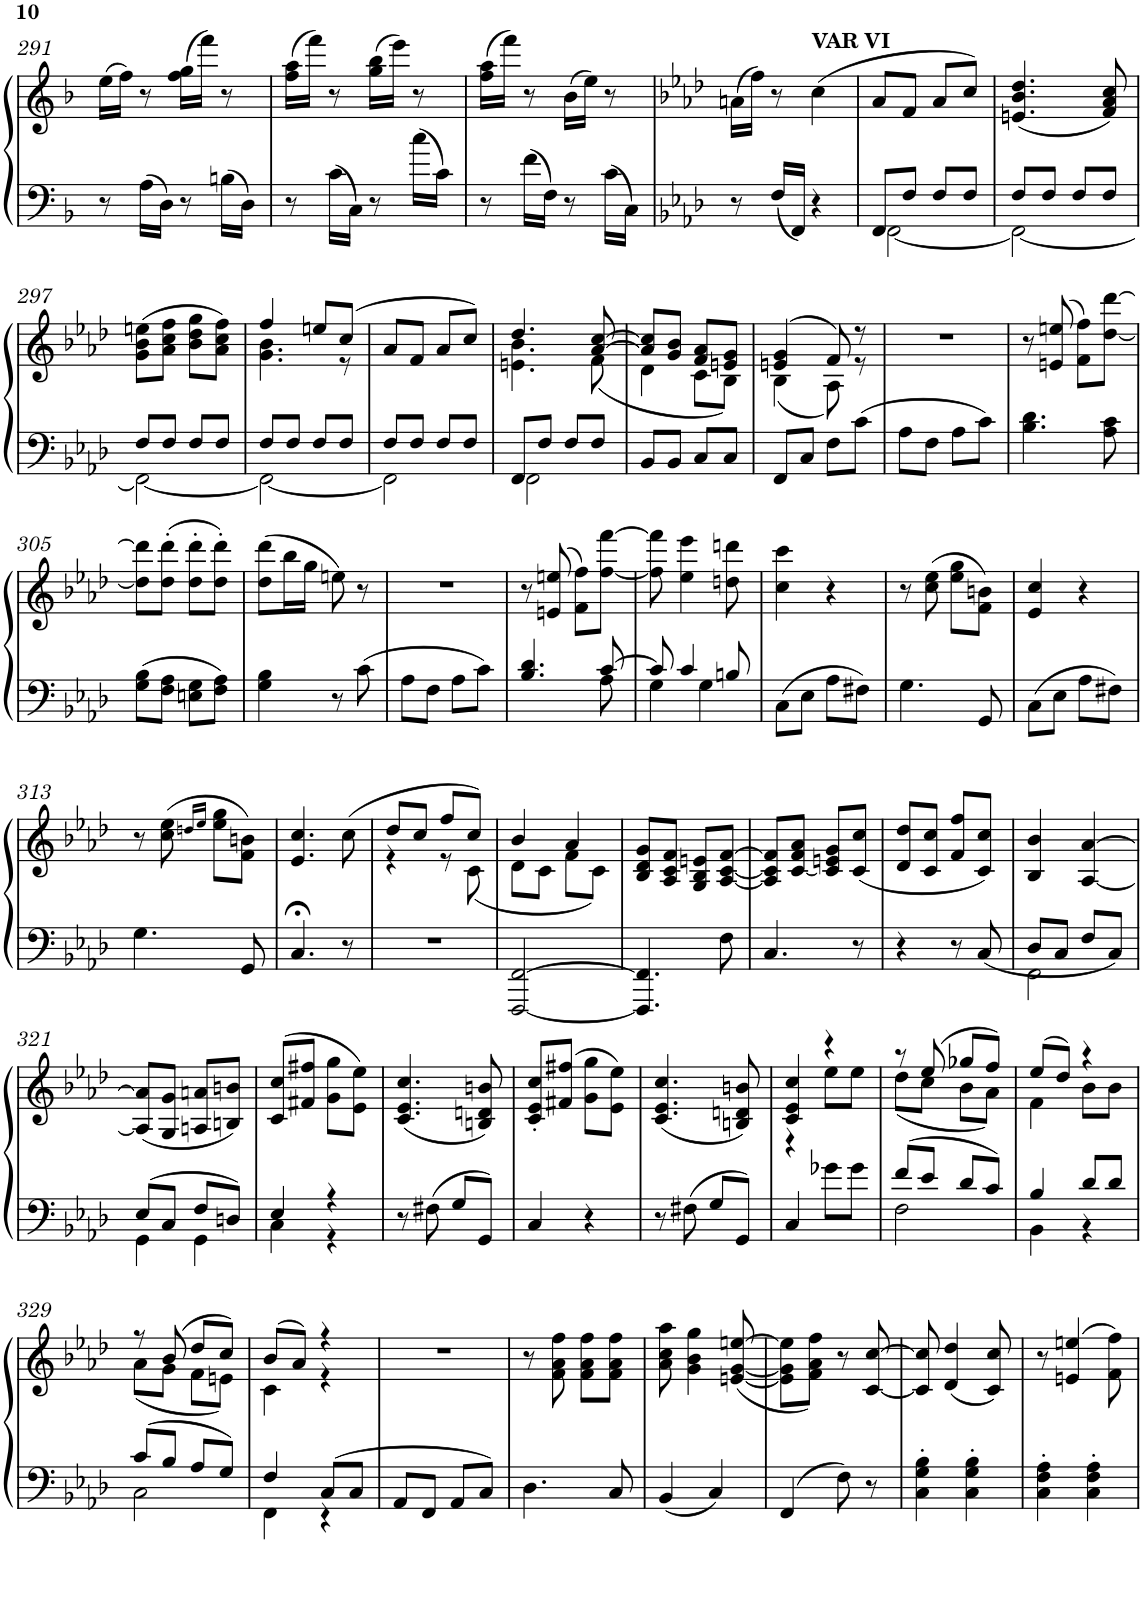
**kern	**kern
*part1	*part1
*staff2	*staff1
*I"Piano	*
*I'Pno.	*
!!LO:PB:g=z
*clefF4	*clefG2
*k[b-]	*k[b-]
*F:	*F:
*M2/4	*M2/4
=291	=291
8r	(>16ee\LL
.	16ff\JJ)
16A\LL	8r
16D\JJ	.
8r	(>16ff\ 16gg\LL
.	16fff\JJ)
16Bn\LL	8r
16D\JJ	.
=292	=292
8r	(>16ff\ 16aa\LL
.	16fff\JJ)
16c\LL	8r
16C\JJ	.
8r	(>16gg\ 16bb-\LL
.	16eee\JJ)
16cc\LL	8r
16c\JJ	.
=293	=293
8r	(>16ff\ 16aa\LL
.	16fff\JJ)
16f\LL	8r
16F\JJ	.
8r	(>16b-\LL
.	16ee\JJ)
16c\LL	8r
16C\JJ	.
=294	=294
*k[b-e-a-d-]	*k[b-e-a-d-]
*f:	*f:
8r	(>16an\LL
.	16ff\JJ)
16F/LL	8r
16FF/JJ	.
!	!LO:TX:a:B:t=VAR VI
4r	(>4cc\
=295	=295
*^	*
8FF/L	[2FF\	8a-/L
8F/J	.	8f/J
8F/L	.	8a-/L
8F/J	.	8cc/J)
=296	=296	=296
8F/L	2FF\_	(<4.en/ 4.b-/ 4.dd-/
8F/J	.	.
8F/L	.	.
8F/J	.	8f/ 8a-/ 8cc/)
!!LO:LB:g=z
=297	=297	=297
8F/L	2FF\_	(>8g\ 8b-\ 8een\L
8F/J	.	8a-\ 8cc\ 8ff\J
8F/L	.	8b-\ 8dd-\ 8gg\L
8F/J	.	8a-\ 8cc\ 8ff\J)
=298	=298	=298
*	*	*^
8F/L	2FF\_	4ff/	4.g\ 4.b-\
8F/J	.	.	.
8F/L	.	8een/L	.
8F/J	.	(>8cc/J	8r
*	*	*v	*v
=299	=299	=299
8F/L	2FF\]	8a-/L
8F/J	.	8f/J
8F/L	.	8a-/L
8F/J	.	8cc/J)
=300	=300	=300
*	*	*^
8FF/L	2FF\	4.dd-/	4.en\ 4.b-\
8F/J	.	.	.
8F/L	.	.	.
8F/J	.	[8a-/ [8cc/	(<8f\
*v	*v	*	*
=301	=301	=301
8BB-/L	8a-/] 8cc/]L	4d-\
8BB-/J	8g/ 8b-/J	.
8C/L	8f/ 8a-/L	8c\L
8C/J	8en/ 8g/J	8B-\J)
=302	=302	=302
8FF/L	(>4en/ 4g/	(<4B-\
8C/J	.	.
8F\L	8f/)	8A-\)
8c\J	8r	8r
*	*v	*v
=303	=303
8A-\L	2r
8F\J	.
8A-\L	.
8c\J	.
=304	=304
4.B-\ 4.d-\	8r
.	(>8en/ 8een/
.	8f\ 8ff\L)
8A-\ 8c\	[8dd-\ [8ddd-\J
!!LO:LB:g=z
=305	=305
8G\ 8B-\L	8dd-\] 8ddd-\]L
8F\ 8A-\J	(>8dd-\' 8ddd-\'J
8En\ 8G\L	8dd-\' 8ddd-\'L
8F\ 8A-\J	8dd-\' 8ddd-\'J)
=306	=306
4G\ 4B-\	(>8dd-\ 8ddd-\L
.	16bb-\L
.	16gg\JJ
8r	8een\)
8c\	8r
=307	=307
8A-\L	2r
8F\J	.
8A-\L	.
8c\J	.
=308	=308
*^	*
4.B-/ 4.d-/	4ryy	8r
.	.	(>8en/ 8een/
.	8ryy	8f\ 8ff\L)
[8c/	8A-\	[8ff\ [8fff\J
=309	=309	=309
8c/]	4G\	8ff\] 8fff\]
4c/	.	4ee-\ 4eee-\
.	4G\	.
8Bn/	.	8ddn\ 8dddn\
*v	*v	*
=310	=310
8C\L	4cc\ 4ccc\
8E-\J	.
8A-\L	4r
8F#X\J	.
=311	=311
4.G\	8r
.	(>8cc\ 8ee-\
.	8ee-\ 8gg\L
8GG/	8f\ 8bn\J)
=312	=312
8C\L	4e-/ 4cc/
8E-\J	.
8A-\L	4r
8F#X\J	.
!!LO:LB:g=z
=313	=313
4.G\	8r
.	(>8cc\ 8ee-\
.	16qddn/LL
.	16qee-/JJ
.	8ee-\ 8gg\L
8GG/	8f\ 8bn\J)
=314	=314
4.C;</	4.e-/ 4.cc/
8r	(>8cc\
=315	=315
*	*^
2r	8dd-/L	4r
.	8cc/J	.
.	8ff/L	8r
.	8cc/J)	(<8c\
=316	=316	=316
[2FFF/ [2FF/	4b-/	8d-\L
.	.	8c\J
.	4a-/	8f\L
.	.	8c\J)
*	*v	*v
=317	=317
4.FFF/] 4.FF/]	8B-/ 8d-/ 8g/L
.	8A-/ 8c/ 8f/J
.	8G/ 8B-/ 8en/L
8F\	[8A-/ [8c/ [8f/J
=318	=318
4.C/	8A-/] 8c/] 8f/]L
.	[8c/ 8f/ 8a-/J
.	8c/] 8en/ 8g/L
8r	(<8c/ 8cc/J
=319	=319
4r	8d-/ 8dd-/L
.	8c/ 8cc/J
8r	8f/ 8ff/L
8C/	8c/ 8cc/J)
=320	=320
*^	*
8D-/L	2FF\	4B-/ 4b-/
8C/J	.	.
8F/L	.	[4A-/ [4a-/
8C/J	.	.
!!LO:LB:g=z
=321	=321	=321
8E-/L	4GG\	(<8A-/] 8a-/]L
8C/J	.	8G/ 8g/J
8F/L	4GG\	8An/ 8an/L
8Dn/J	.	8Bn/ 8bn/J)
=322	=322	=322
4E-/	4C\	(>8c/ 8cc/L
.	.	8f#X/ 8ff#X/J
4r	4r	8g\ 8gg\L
.	.	8e-\ 8ee-\J)
*v	*v	*
=323	=323
8r	(<4.c/ 4.e-/ 4.cc/
8F#X\	.
8G/L	.
8GG/J	8Bn/ 8dn/ 8bn/)
=324	=324
4C/	8c/' 8e-/' 8cc/'L
.	(>8f#X/ 8ff#X/J
4r	8g\ 8gg\L
.	8e-\ 8ee-\J)
=325	=325
8r	(<4.c/ 4.e-/ 4.cc/
8F#X\	.
8G/L	.
8GG/J	8Bn/ 8dn/ 8bn/)
=326	=326
*	*^
4C/	4c/ 4e-/ 4cc/	4r
8g-X\L	4r	8ee-\L
8g-\J	.	8ee-\J
=327	=327	=327
*^	*	*
8f/L	2F\	8r	(<8dd-\L
8e-/J	.	(>8ee-/	8cc\J
8d-/L	.	8gg-X/L	8b-\L
8c/J	.	8ff/J)	8a-\J)
=328	=328	=328	=328
4B-/	4BB-\	(>8ee-/L	4f\
.	.	8dd-/J)	.
8d-/L	4r	4r	8b-\L
8d-/J	.	.	8b-\J
!!LO:LB:g=z	!!
=329	=329	=329	=329
8c/L	2C\	8r	(<8a-\L
8B-/J	.	(>8b-/	8g\J
8A-/L	.	8dd-/L	8f\L
8G/J	.	8cc/J)	8en\J)
=330	=330	=330	=330
4F/	4FF\	(>8b-/L	4c\
.	.	8a-/J)	.
8C/L	4r	4r	4r
8C/J	.	.	.
*v	*v	*	*
*	*v	*v
=331	=331
8AA-/L	2r
8FF/J	.
8AA-/L	.
8C/J	.
=332	=332
4.D-\	8r
.	8f\ 8a-\ 8ff\
.	8f\ 8a-\ 8ff\L
8C/	8f\ 8a-\ 8ff\J
=333	=333
4BB-/	8a-\ 8cc\ 8aa-\
.	4g\ 4b-\ 4gg\
4C/	.
.	(<[8en/ [8g/ [8een/
=334	=334
4FF/	8e\] 8g\] 8ee\]L
.	8f\ 8a-\ 8ff\J)
8F\	8r
8r	[8c/ [8cc/
=335	=335
4C\' 4G\' 4B-\'	8c/] 8cc/]
.	(<4d-/ 4dd-/
4C\' 4G\' 4B-\'	.
.	8c/ 8cc/)
=336	=336
4C\' 4F\' 4A-\'	8r
.	(>4en/ 4een/
4C\' 4F\' 4A-\'	.
.	8f\ 8ff\)
=	=
*-	*-
